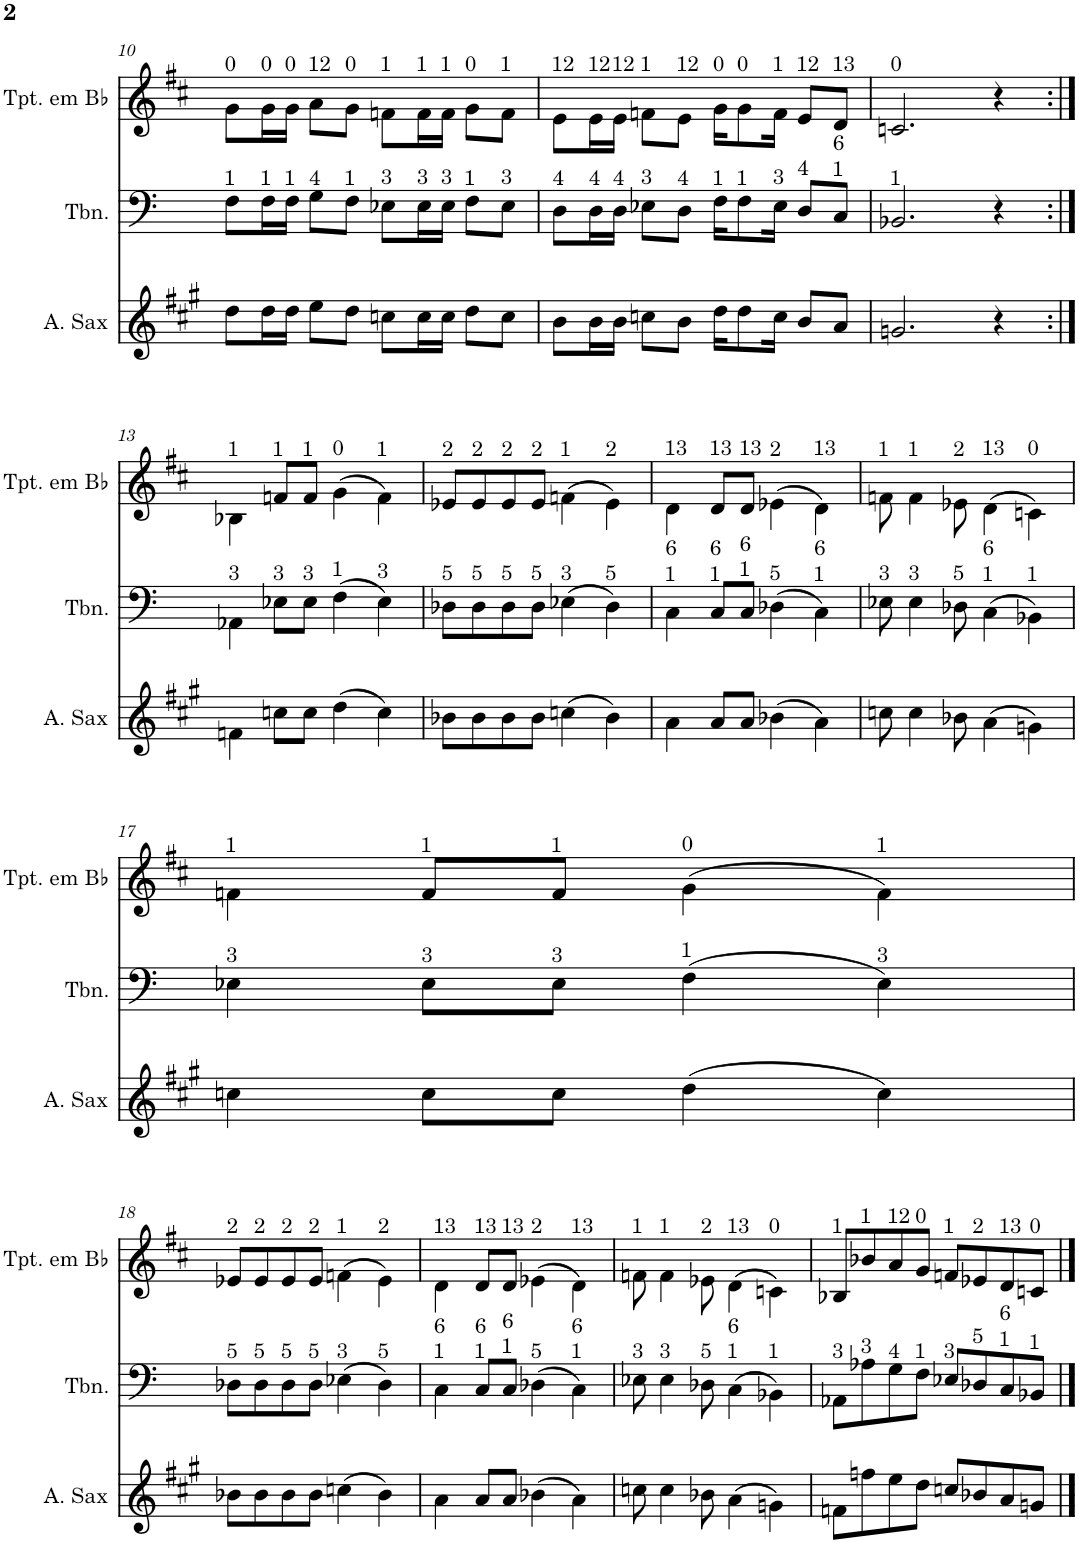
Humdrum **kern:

**kern	**kern	**kern
*part3	*part2	*part1
*staff3	*staff2	*staff1
*I"Saxofone Alto	*I"Trombone	*I"Trompete em Bb
*	*I'Tbn.	*I'Tpt. em Bb
!!LO:PB:g=z
*clefG2	*clefF4	*clefG2
*Trd5c9	*	*Trd1c2
*k[f#c#g#]	*k[]	*k[f#c#]
*M4/4	*M4/4	*M4/4
=10	=10	=10
!	!	!LO:TX:a:t=0
!	!LO:TX:a:t=1	!
8dd\L	8F\L	8g\L
!	!	!LO:TX:a:t=0
!	!LO:TX:a:t=1	!
16dd\L	16F\L	16g\L
!	!	!LO:TX:a:t=0
!	!LO:TX:a:t=1	!
16dd\JJ	16F\JJ	16g\JJ
!	!	!LO:TX:a:t=12
!	!LO:TX:a:t=4	!
8ee\L	8G\L	8a\L
!	!	!LO:TX:a:t=0
!	!LO:TX:a:t=1	!
8dd\J	8F\J	8g\J
!	!	!LO:TX:a:t=1
!	!LO:TX:a:t=3	!
8ccn\L	8E-X\L	8fn\L
!	!	!LO:TX:a:t=1
!	!LO:TX:a:t=3	!
16cc\L	16E-\L	16f\L
!	!	!LO:TX:a:t=1
!	!LO:TX:a:t=3	!
16cc\JJ	16E-\JJ	16f\JJ
!	!	!LO:TX:a:t=0
!	!LO:TX:a:t=1	!
8dd\L	8F\L	8g\L
!	!	!LO:TX:a:t=1
!	!LO:TX:a:t=3	!
8cc\J	8E-\J	8f\J
=11	=11	=11
!	!	!LO:TX:a:t=12
!	!LO:TX:a:t=4	!
8b\L	8D\L	8e\L
!	!	!LO:TX:a:t=12
!	!LO:TX:a:t=4	!
16b\L	16D\L	16e\L
!	!	!LO:TX:a:t=12
!	!LO:TX:a:t=4	!
16b\JJ	16D\JJ	16e\JJ
!	!	!LO:TX:a:t=1
!	!LO:TX:a:t=3	!
8ccn\L	8E-X\L	8fn\L
!	!	!LO:TX:a:t=12
!	!LO:TX:a:t=4	!
8b\J	8D\J	8e\J
!	!	!LO:TX:a:t=0
!	!LO:TX:a:t=1	!
16dd\KL	16F\KL	16g\KL
!	!	!LO:TX:a:t=0
!	!LO:TX:a:t=1	!
8dd\	8F\	8g\
!	!	!LO:TX:a:t=1
!	!LO:TX:a:t=3	!
16cc\Jk	16E-\Jk	16f\Jk
!	!	!LO:TX:a:t=12
!	!LO:TX:a:t=4	!
8b/L	8D/L	8e/L
!	!	!LO:TX:a:t=13
!	!LO:TX:a:t=6	!
!	!LO:TX:a:t=1	!
8a/J	8C/J	8d/J
=12	=12	=12
!	!	!LO:TX:a:t=0
!	!LO:TX:a:t=1	!
2.gn/	2.BB-X/	2.cn/
4r	4r	4r
!!LO:LB:g=z
=13:|!	=13:|!	=13:|!
!	!	!LO:TX:a:t=1
!	!LO:TX:a:t=3	!
4fn\	4AA-X\	4B-X\
!	!	!LO:TX:a:t=1
!	!LO:TX:a:t=3	!
8ccn\L	8E-X\L	8fn/L
!	!	!LO:TX:a:t=1
!	!LO:TX:a:t=3	!
8cc\J	8E-\J	8f/J
!	!	!LO:TX:a:t=0
!	!LO:TX:a:t=1	!
(>4dd\	(>4F\	(>4g\
!	!	!LO:TX:a:t=1
!	!LO:TX:a:t=3	!
4cc\)	4E-\)	4f\)
=14	=14	=14
!	!	!LO:TX:a:t=2
!	!LO:TX:a:t=5	!
8b-X\L	8D-X\L	8e-X/L
!	!	!LO:TX:a:t=2
!	!LO:TX:a:t=5	!
8b-\	8D-\	8e-/
!	!	!LO:TX:a:t=2
!	!LO:TX:a:t=5	!
8b-\	8D-\	8e-/
!	!	!LO:TX:a:t=2
!	!LO:TX:a:t=5	!
8b-\J	8D-\J	8e-/J
!	!	!LO:TX:a:t=1
!	!LO:TX:a:t=3	!
(>4ccn\	(>4E-X\	(>4fn\
!	!	!LO:TX:a:t=2
!	!LO:TX:a:t=5	!
4b-\)	4D-\)	4e-\)
=15	=15	=15
!	!	!LO:TX:a:t=13
!	!LO:TX:a:t=6	!
!	!LO:TX:a:t=1	!
4a\	4C\	4d\
!	!	!LO:TX:a:t=13
!	!LO:TX:a:t=6	!
!	!LO:TX:a:t=1	!
8a/L	8C/L	8d/L
!	!	!LO:TX:a:t=13
!	!LO:TX:a:t=6	!
!	!LO:TX:a:t=1	!
8a/J	8C/J	8d/J
!	!	!LO:TX:a:t=2
!	!LO:TX:a:t=5	!
(>4b-X\	(>4D-X\	(>4e-X\
!	!	!LO:TX:a:t=13
!	!LO:TX:a:t=6	!
!	!LO:TX:a:t=1	!
4a\)	4C\)	4d\)
=16	=16	=16
!	!	!LO:TX:a:t=1
!	!LO:TX:a:t=3	!
8ccn\	8E-X\	8fn\
!	!	!LO:TX:a:t=1
!	!LO:TX:a:t=3	!
4cc\	4E-\	4f\
!	!	!LO:TX:a:t=2
!	!LO:TX:a:t=5	!
8b-X\	8D-X\	8e-X\
!	!	!LO:TX:a:t=13
!	!LO:TX:a:t=6	!
!	!LO:TX:a:t=1	!
(>4a\	(>4C\	(>4d\
!	!	!LO:TX:a:t=0
!	!LO:TX:a:t=1	!
4gn\)	4BB-X\)	4cn\)
!!LO:LB:g=z
=17	=17	=17
!	!	!LO:TX:a:t=1
!	!LO:TX:a:t=3	!
4ccn\	4E-X\	4fn\
!	!	!LO:TX:a:t=1
!	!LO:TX:a:t=3	!
8cc\L	8E-\L	8f/L
!	!	!LO:TX:a:t=1
!	!LO:TX:a:t=3	!
8cc\J	8E-\J	8f/J
!	!	!LO:TX:a:t=0
!	!LO:TX:a:t=1	!
(>4dd\	(>4F\	(>4g\
!	!	!LO:TX:a:t=1
!	!LO:TX:a:t=3	!
4cc\)	4E-\)	4f\)
!!LO:LB:g=z
=18	=18	=18
!	!	!LO:TX:a:t=2
!	!LO:TX:a:t=5	!
8b-X\L	8D-X\L	8e-X/L
!	!	!LO:TX:a:t=2
!	!LO:TX:a:t=5	!
8b-\	8D-\	8e-/
!	!	!LO:TX:a:t=2
!	!LO:TX:a:t=5	!
8b-\	8D-\	8e-/
!	!	!LO:TX:a:t=2
!	!LO:TX:a:t=5	!
8b-\J	8D-\J	8e-/J
!	!	!LO:TX:a:t=1
!	!LO:TX:a:t=3	!
(>4ccn\	(>4E-X\	(>4fn\
!	!	!LO:TX:a:t=2
!	!LO:TX:a:t=5	!
4b-\)	4D-\)	4e-\)
=19	=19	=19
!	!	!LO:TX:a:t=13
!	!LO:TX:a:t=6	!
!	!LO:TX:a:t=1	!
4a\	4C\	4d\
!	!	!LO:TX:a:t=13
!	!LO:TX:a:t=6	!
!	!LO:TX:a:t=1	!
8a/L	8C/L	8d/L
!	!	!LO:TX:a:t=13
!	!LO:TX:a:t=6	!
!	!LO:TX:a:t=1	!
8a/J	8C/J	8d/J
!	!	!LO:TX:a:t=2
!	!LO:TX:a:t=5	!
(>4b-X\	(>4D-X\	(>4e-X\
!	!	!LO:TX:a:t=13
!	!LO:TX:a:t=6	!
!	!LO:TX:a:t=1	!
4a\)	4C\)	4d\)
=20	=20	=20
!	!	!LO:TX:a:t=1
!	!LO:TX:a:t=3	!
8ccn\	8E-X\	8fn\
!	!	!LO:TX:a:t=1
!	!LO:TX:a:t=3	!
4cc\	4E-\	4f\
!	!	!LO:TX:a:t=2
!	!LO:TX:a:t=5	!
8b-X\	8D-X\	8e-X\
!	!	!LO:TX:a:t=13
!	!LO:TX:a:t=6	!
!	!LO:TX:a:t=1	!
(>4a\	(>4C\	(>4d\
!	!	!LO:TX:a:t=0
!	!LO:TX:a:t=1	!
4gn\)	4BB-X\)	4cn\)
=21	=21	=21
!	!	!LO:TX:a:t=1
!	!LO:TX:a:t=3	!
8fn\L	8AA-X\L	8B-X/L
!	!	!LO:TX:a:t=1
!	!LO:TX:a:t=3	!
8ffn\	8A-X\	8b-X/
!	!	!LO:TX:a:t=12
!	!LO:TX:a:t=4	!
8ee\	8G\	8a/
!	!	!LO:TX:a:t=0
!	!LO:TX:a:t=1	!
8dd\J	8F\J	8g/J
!	!	!LO:TX:a:t=1
!	!LO:TX:a:t=3	!
8ccn/L	8E-X/L	8fn/L
!	!	!LO:TX:a:t=2
!	!LO:TX:a:t=5	!
8b-X/	8D-X/	8e-X/
!	!	!LO:TX:a:t=13
!	!LO:TX:a:t=6	!
!	!LO:TX:a:t=1	!
8a/	8C/	8d/
!	!	!LO:TX:a:t=0
!	!LO:TX:a:t=1	!
8gn/J	8BB-X/J	8cn/J
==	==	==
*-	*-	*-
